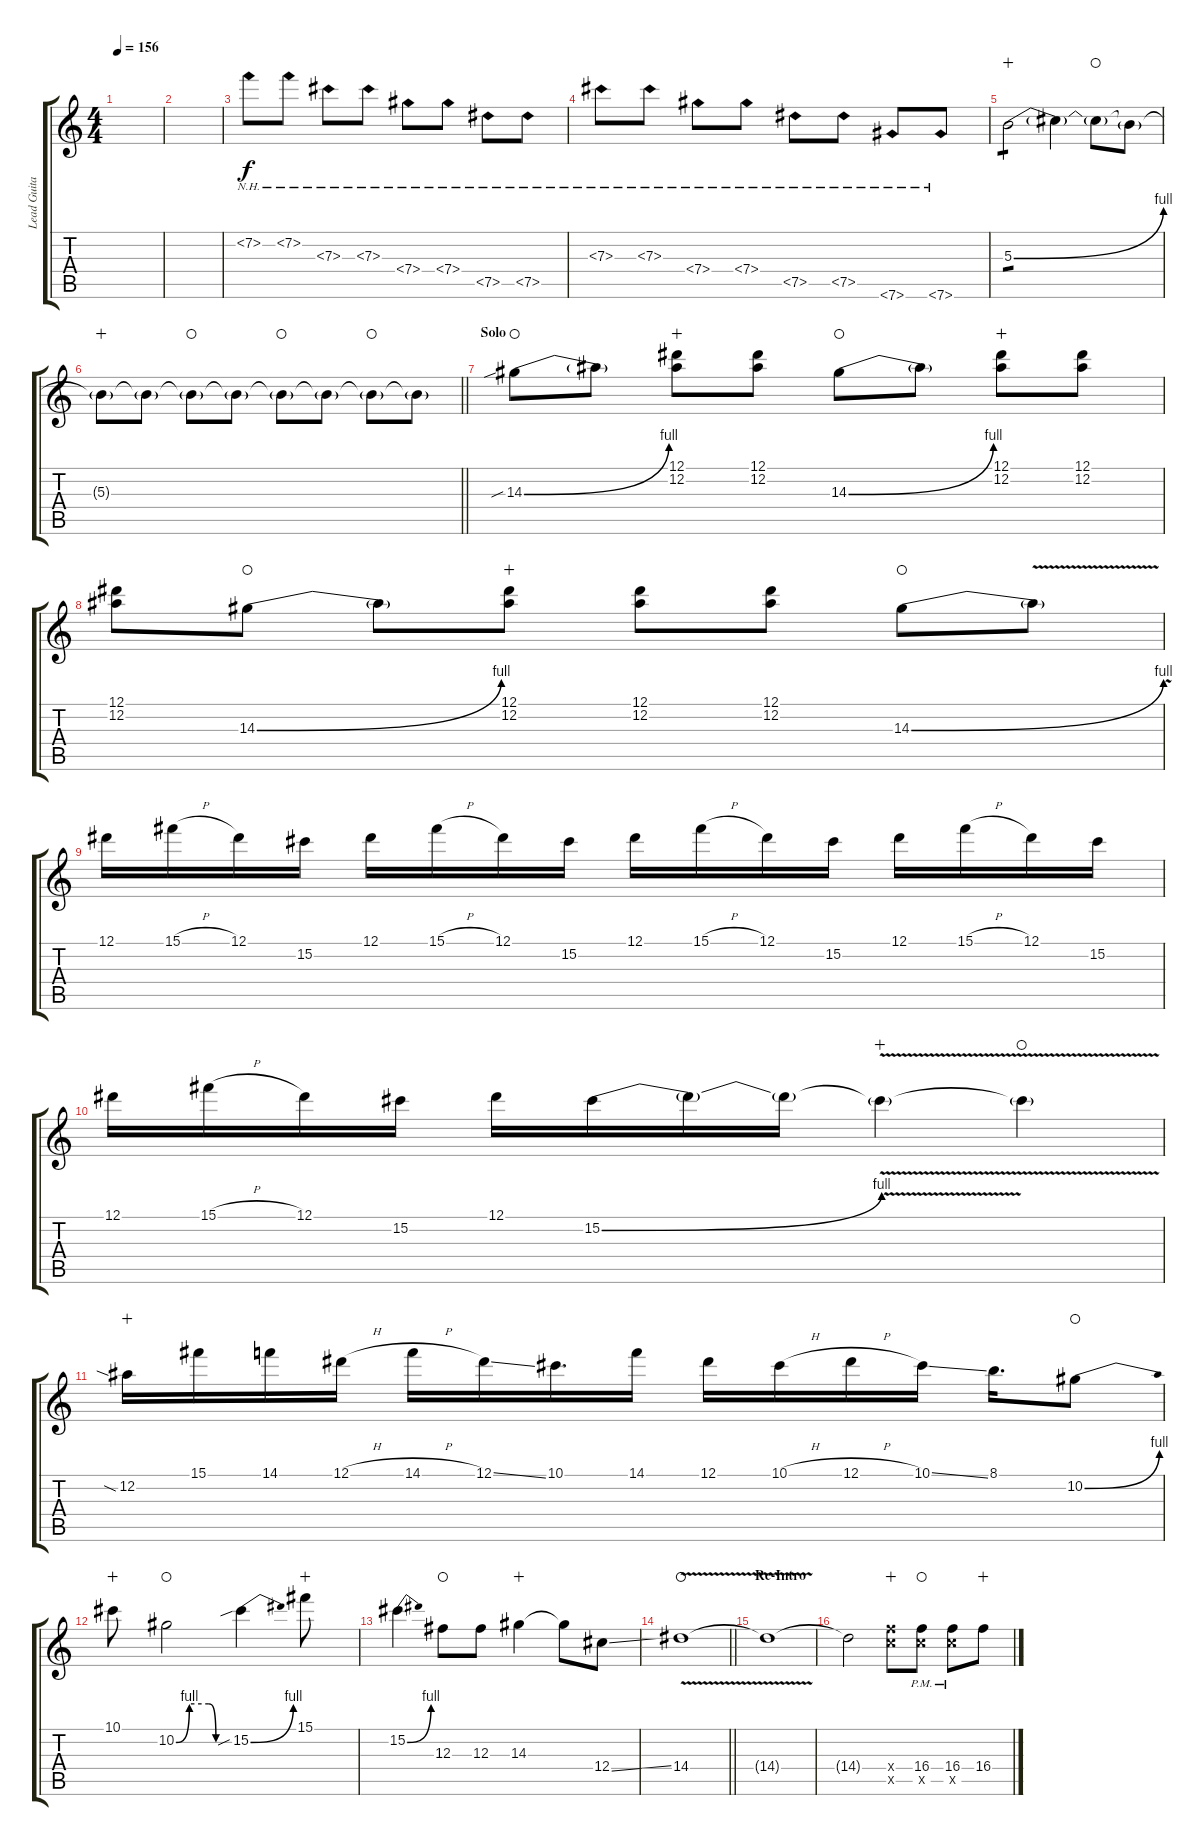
\track ("Lead Guitar" "Lead Guita") {instrument overdrivenguitar}
\staff {score tabs}
\tuning (Eb4 Bb3 Gb3 Db3 Ab2 Db2) {hide}
\ts (4 4)
\tempo 156
\clef g2
\ks c
|
|
7.2{nh}.8 7.2{nh}.8 7.3{nh}.8 7.3{nh}.8 7.4{nh}.8 7.4{nh}.8 7.5{nh}.8 7.5{nh}.8 |
7.3{nh}.8 7.3{nh}.8 7.4{nh}.8 7.4{nh}.8 7.5{nh}.8 7.5{nh}.8 7.6{nh}.8 7.6{nh}.8 |
5.3{be (bend 0 0 60 4)}.2{tp 1 wahc} 5.3{t}.4 5.3{t}.8{waho} 5.3{t}.8 |
\barLineRight lightlight
5.3{t}.8{wahc} 5.3{t}.8 5.3{t}.8{waho} 5.3{t}.8 5.3{t}.8{waho} 5.3{t}.8 5.3{t}.8{waho} 5.3{t}.8 |
\section ("" "Solo")
14.3{be (bend 0 0 60 4) sib}.8{waho} 14.3{t}.8 (12.1 12.2).8{wahc} (12.1 12.2).8 14.3{be (bend 0 0 60 4)}.8{waho} 14.3{t}.8 (12.1 12.2).8{wahc} (12.1 12.2).8 |
(12.1 12.2).8 14.3{be (bend 0 0 60 4)}.8{waho} 14.3{t}.8 (12.1 12.2).8{wahc} (12.1 12.2).8 (12.1 12.2).8 14.3{be (bend 0 0 60 4)}.8{waho} 14.3{v t}.8 |
12.1.16 15.1{h}.16 12.1.16 15.2.16 12.1.16 15.1{h}.16 12.1.16 15.2.16 12.1.16 15.1{h}.16 12.1.16 15.2.16 12.1.16 15.1{h}.16 12.1.16 15.2.16 |
12.1.16 15.1{h}.16 12.1.16 15.2.16 12.1.16 15.2{be (bend 0 0 60 4)}.16 15.2{t}.16 15.2{t}.16 15.2{v t}.4{wahc} 15.2{t}.4{waho} |
12.2{sia}.16{wahc} 15.1.16 14.1.16 12.1{h}.16 14.1{h}.16 12.1{ss}.16 10.1.16{d} 14.1.16 12.1.16 10.1{h}.16 12.1{h}.16 10.1{ss}.16 8.1.16{d} 10.2{be (bend 0 0 60 4)}.8{waho} |
10.1.8{wahc} 10.2{be (custom 0 0 15 4 37 4 45 0 60 0)}.2{waho} 15.2{be (bend 0 0 60 4) sib}.4 15.1.8{wahc} |
15.2{be (bend 0 0 60 4)}.4 12.3.8{waho} 12.3.8 14.3.4{wahc} 14.3{t}.8 12.4{ss}.8 |
\barLineRight lightlight
14.4{v}.1{waho} |
\section ("" "Re-Intro")
14.4{t}.1 |
14.4{t}.2 (16.4{x} 16.5{x}).8{wahc} (16.4{pm} 16.5{x}).8{waho} (16.4{pm} 16.5{x}).8 16.4{h}.8{wahc}
